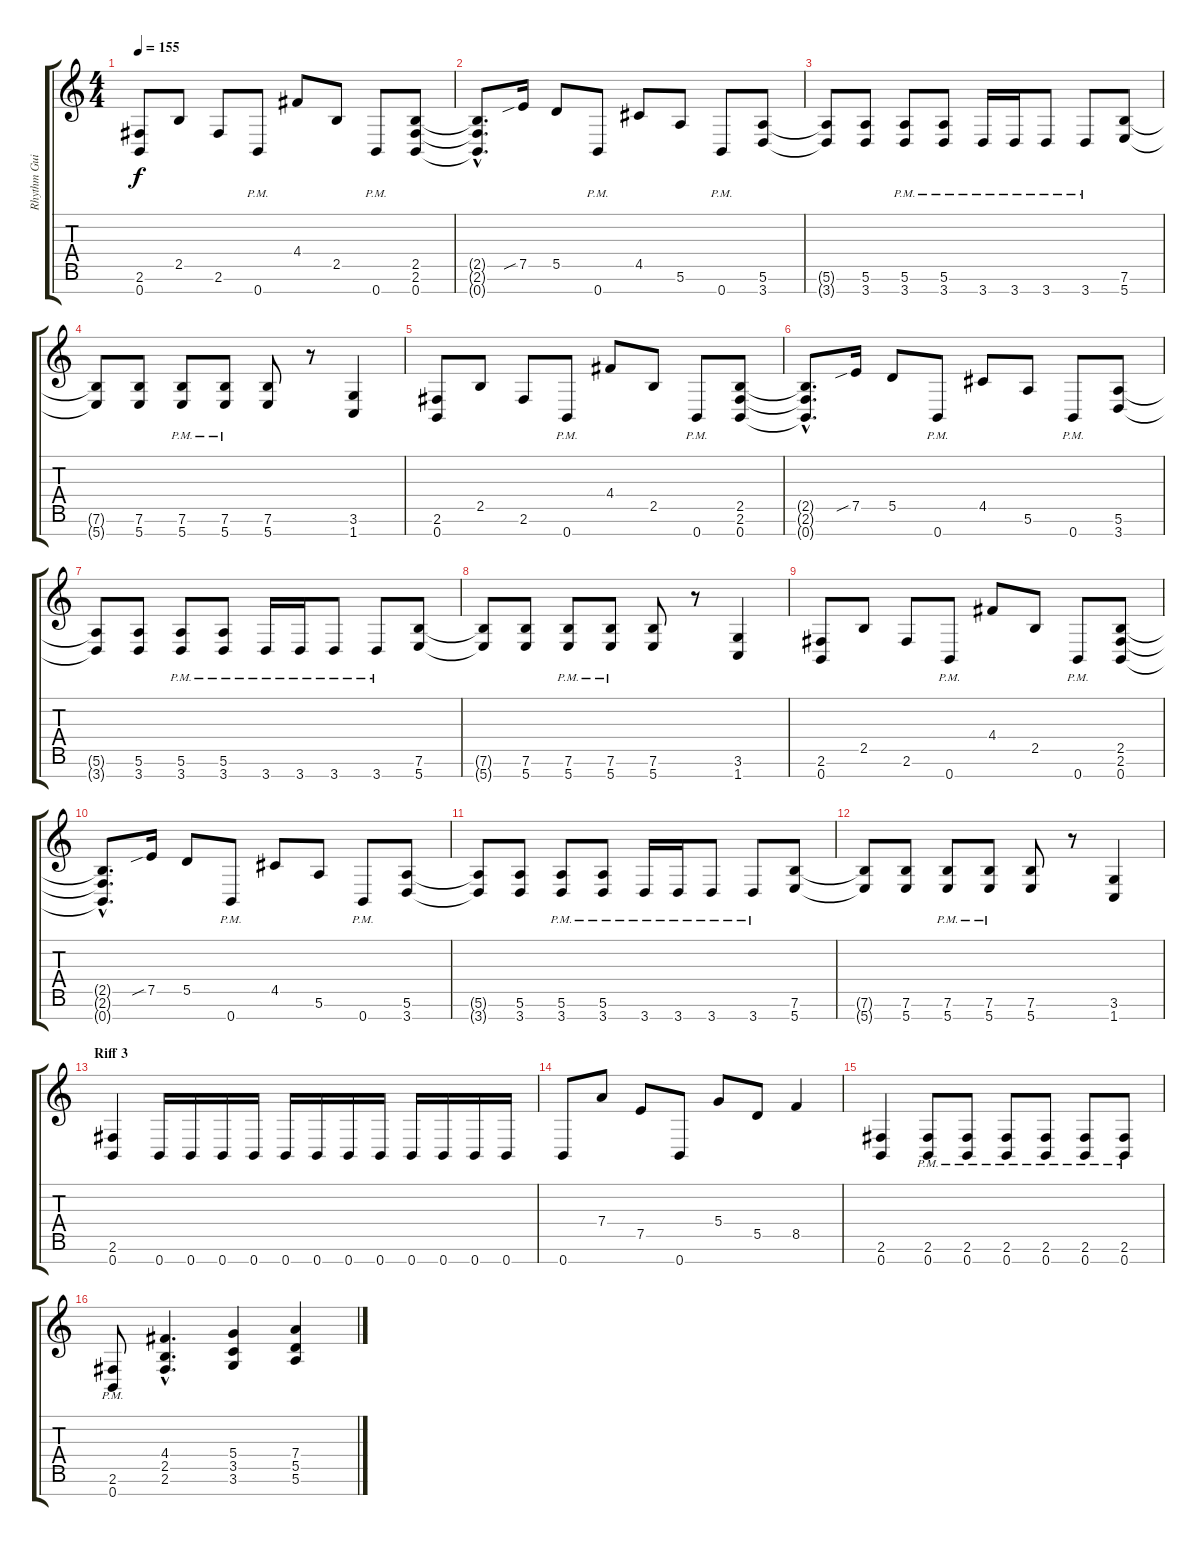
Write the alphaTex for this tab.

\track ("Rhythm Guitar L" "Rhythm Gui") {instrument overdrivenguitar}
\staff {score tabs}
\tuning (E4 B3 G3 D3 A2 E2 B1) {hide}
\ts (4 4)
\tempo 155
\clef g2
\ks c
(2.6 0.7).8{dy f} 2.5.8 2.6.8 0.7{pm}.8 4.4.8 2.5.8 0.7{pm}.8 (2.5 2.6 0.7).8 |
(2.5{hac t} 2.6{hac t} 0.7{hac t}).8{d} 7.5{sib}.16 5.5.8 0.7{pm}.8 4.5.8 5.6.8 0.7{pm}.8 (5.6 3.7).8 |
(5.6{t} 3.7{t}).8 (5.6 3.7).8 (5.6{pm} 3.7{pm}).8 (5.6{pm} 3.7{pm}).8 3.7{pm}.16 3.7{pm}.16 3.7{pm}.8 3.7{pm}.8 (7.6 5.7).8 |
(7.6{t} 5.7{t}).8 (7.6 5.7).8 (7.6{pm} 5.7{pm}).8 (7.6{pm} 5.7{pm}).8 (7.6 5.7).8 r.8 (3.6 1.7).4 |
(2.6 0.7).8 2.5.8 2.6.8 0.7{pm}.8 4.4.8 2.5.8 0.7{pm}.8 (2.5 2.6 0.7).8 |
(2.5{hac t} 2.6{hac t} 0.7{hac t}).8{d} 7.5{sib}.16 5.5.8 0.7{pm}.8 4.5.8 5.6.8 0.7{pm}.8 (5.6 3.7).8 |
(5.6{t} 3.7{t}).8 (5.6 3.7).8 (5.6{pm} 3.7{pm}).8 (5.6{pm} 3.7{pm}).8 3.7{pm}.16 3.7{pm}.16 3.7{pm}.8 3.7{pm}.8 (7.6 5.7).8 |
(7.6{t} 5.7{t}).8 (7.6 5.7).8 (7.6{pm} 5.7{pm}).8 (7.6{pm} 5.7{pm}).8 (7.6 5.7).8 r.8 (3.6 1.7).4 |
(2.6 0.7).8 2.5.8 2.6.8 0.7{pm}.8 4.4.8 2.5.8 0.7{pm}.8 (2.5 2.6 0.7).8 |
(2.5{hac t} 2.6{hac t} 0.7{hac t}).8{d} 7.5{sib}.16 5.5.8 0.7{pm}.8 4.5.8 5.6.8 0.7{pm}.8 (5.6 3.7).8 |
(5.6{t} 3.7{t}).8 (5.6 3.7).8 (5.6{pm} 3.7{pm}).8 (5.6{pm} 3.7{pm}).8 3.7{pm}.16 3.7{pm}.16 3.7{pm}.8 3.7{pm}.8 (7.6 5.7).8 |
(7.6{t} 5.7{t}).8 (7.6 5.7).8 (7.6{pm} 5.7{pm}).8 (7.6{pm} 5.7{pm}).8 (7.6 5.7).8 r.8 (3.6 1.7).4 |
\section ("" "Riff 3")
(2.6 0.7).4 0.7.16 0.7.16 0.7.16 0.7.16 0.7.16 0.7.16 0.7.16 0.7.16 0.7.16 0.7.16 0.7.16 0.7.16 |
0.7.8 7.4.8 7.5.8 0.7.8 5.4.8 5.5.8 8.5.4 |
(2.6 0.7).4 (2.6{pm} 0.7{pm}).8 (2.6{pm} 0.7{pm}).8 (2.6{pm} 0.7{pm}).8 (2.6{pm} 0.7{pm}).8 (2.6{pm} 0.7{pm}).8 (2.6{pm} 0.7{pm}).8 |
(2.6{pm} 0.7{pm}).8 (4.4{hac} 2.5{hac} 2.6{hac}).4{d} (5.4 3.5 3.6).4 (7.4 5.5 5.6).4
